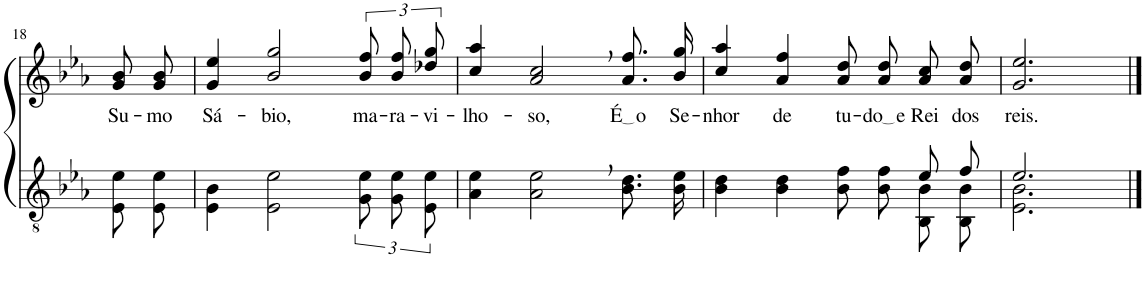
**kern	**kern	**text
*part2	*part1	*part1
*staff2	*staff1	*staff1
*I"Parte III e IV	*I"Parte I e II	*
!!LO:PB:g=z
*clefGv2	*clefG2	*
*Trd3c5	*Trd3c5	*
*k[b-e-a-]	*k[b-e-a-]	*
*M4/4	*M4/4	*
=18	=18	=18
!	!	!LO:LY:b
8E-/ 8e-/L	8g/ 8b-/L	Su-
!	!	!LO:LY:b
8E-/ 8e-/J	8g/ 8b-/J	-mo
=19	=19	=19
!	!	!LO:LY:b
4E-\ 4B-\	4g/ 4ee-/	Sá-
!	!	!LO:LY:b
2E-\ 2e-\	2b-/ 2gg/	-bio,
!	!	!LO:LY:b
12G\ 12e-\L	12b-\ 12ff\L	ma-
!	!	!LO:LY:b
12G\ 12e-\	12b-\ 12ff\	-ra-
!	!	!LO:LY:b
12E-\ 12e-\J	12dd-X\ 12gg\J	-vi-
=20	=20	=20
!	!	!LO:LY:b
4A-\ 4e-\	4cc/ 4aa-/	-lho-
!	!	!LO:LY:b
2A-\, 2e-\,	2a-/, 2cc/,	-so,
!	!	!LO:LY:b
8.B-\ 8.d\L	8.a-\ 8.ff\L	É o
!	!	!LO:LY:b
16B-\ 16e-\Jk	16b-\ 16gg\Jk	Se-
=21	=21	=21
*^	*	*
!	!	!	!LO:LY:b
2.ryy	4B-\ 4d\	4cc/ 4aa-/	-nhor
!	!	!	!LO:LY:b
.	4B-\ 4d\	4a-/ 4ff/	de
!	!	!	!LO:LY:b
.	8B-\ 8f\L	8a-\ 8dd\L	tu-
!	!	!	!LO:LY:b
.	8B-\ 8f\J	8a-\ 8dd\J	do e
!	!	!	!LO:LY:b
8e-/L	8BB-/ 8B-/L	8a-\ 8cc\L	Rei
!	!	!	!LO:LY:b
8f/J	8BB-/ 8B-/J	8a-\ 8dd\J	dos
=22	=22	=22	=22
!	!	!	!LO:LY:b
2.e-/	2.E-\ 2.B-\	2.g/ 2.ee-/	reis.
*v	*v	*	*
==	==	==
*-	*-	*-
